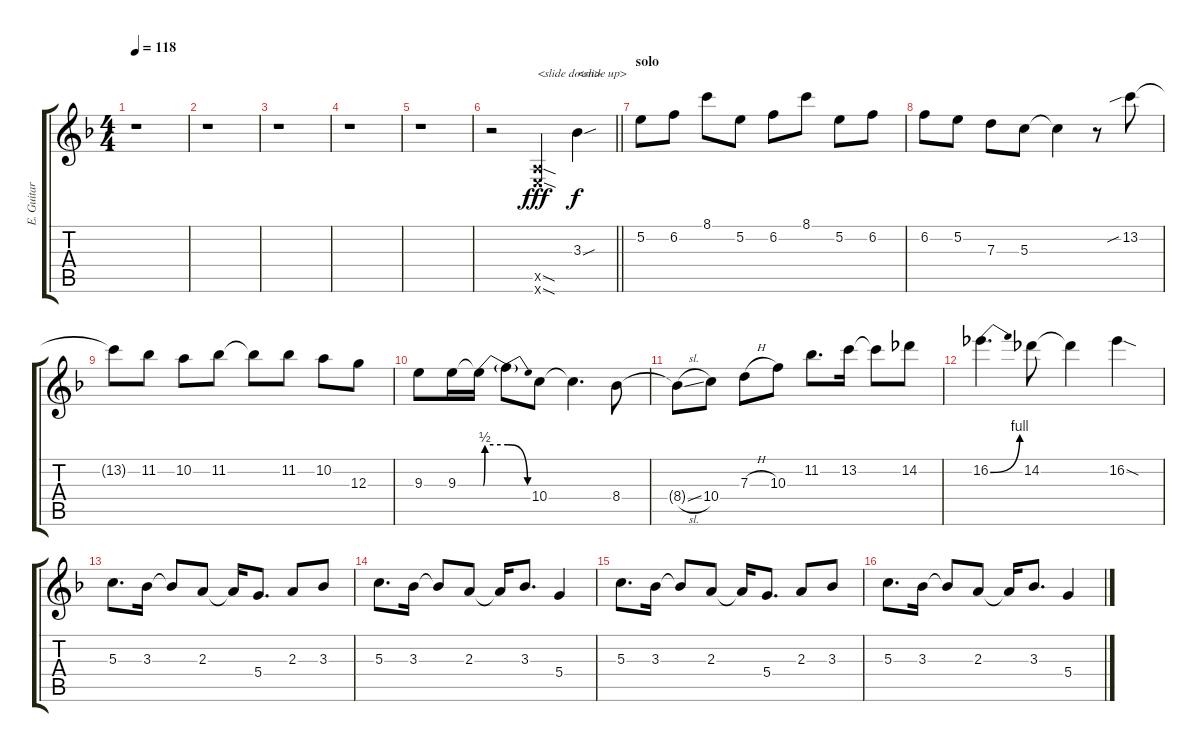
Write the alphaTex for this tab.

\track ("E. Guitar III" "E. Guitar ") {instrument overdrivenguitar}
\staff {score tabs}
\tuning (E4 B3 G3 D3 A2 E2) {hide}
\ts (4 4)
\tempo 118
\clef g2
\ks f
r.1{dy f} |
r.1 |
r.1 |
r.1 |
r.1 |
\barLineRight lightlight
r.2 (0.5{sod x} 0.6{sod x}).4{txt "<slide down>" dy fff} 3.3{sou}.4{txt "<slide up>" dy f} |
\section ("" "solo")
5.2.8 6.2.8 8.1.8 5.2.8 6.2.8 8.1.8 5.2.8 6.2.8 |
6.2.8 5.2.8 7.3.8 5.3.8 5.3{t}.4 r.8 13.2{sib}.8 |
13.2{t}.8 11.2.8 10.2.8 11.2.8 11.2{t}.8 11.2.8 10.2.8 12.3.8 |
9.3.8 9.3.16 9.3{be (custom 0 0 5 0 9 2 60 2) t}.16 9.3{be (release 0 2 60 0) t}.8 10.4.8 10.4{t}.4{d} 8.4.8 |
8.4{sl t}.8 10.4.8 7.3{h}.8 10.3.8 11.2.8{d} 13.2.16 13.2{t}.8 14.2.8 |
16.2{be (bend 0 0 60 4)}.4{d} 14.2.8 14.2{t}.4 16.2{sod}.4 |
5.3.8{d} 3.3.16 3.3{t}.8 2.3.8 2.3{t}.16 5.4.8{d} 2.3.8 3.3.8 |
5.3.8{d} 3.3.16 3.3{t}.8 2.3.8 2.3{t}.16 3.3.8{d} 5.4.4 |
5.3.8{d} 3.3.16 3.3{t}.8 2.3.8 2.3{t}.16 5.4.8{d} 2.3.8 3.3.8 |
5.3.8{d} 3.3.16 3.3{t}.8 2.3.8 2.3{t}.16 3.3.8{d} 5.4.4
